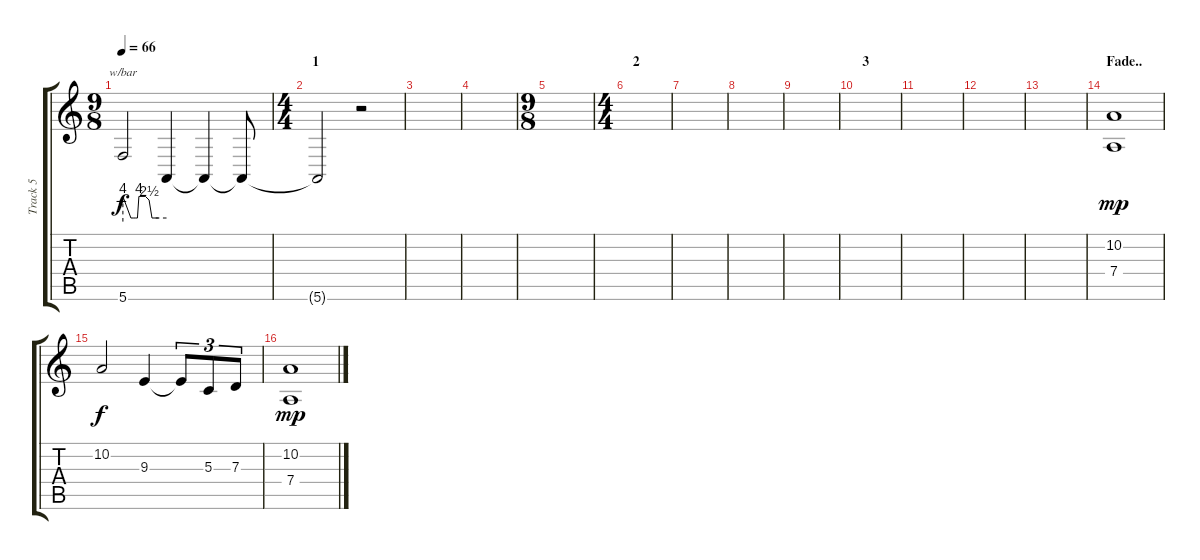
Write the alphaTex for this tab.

\track ("Track 5" "Track 5") {instrument violin}
\staff {score tabs}
\tuning (E4 B3 G3 D3 A2 E2) {hide}
\ts (9 8)
\tempo 66
\clef g2
\ks c
5.6.2{tbe (custom default 0 16 11 0 15 0 17 0 20 0 22 16 31 16 36 10 40 0 49 0 60 0) dy f volume 5 instrument violin} 5.6{t}.4 5.6{t}.4 5.6{t}.8 |
\ts (4 4)
\section ("" " 1")
5.6{t}.2{volume 0} r.2 |
|
\section ("" "")
|
\ts (9 8)
|
\ts (4 4)
\section ("" " 2")
|
|
\section ("" "")
|
|
\section ("" " 3")
|
|
\section ("" "")
|
|
\section ("" "Fade..")
(10.2 7.4).1{dy mp volume 9} |
10.2.2{dy f} 9.3.4 9.3{t}.8{tu (3 2)} 5.3.8{tu (3 2)} 7.3.8{tu (3 2)} |
\section ("" "")
(10.2 7.4).1{dy mp}
